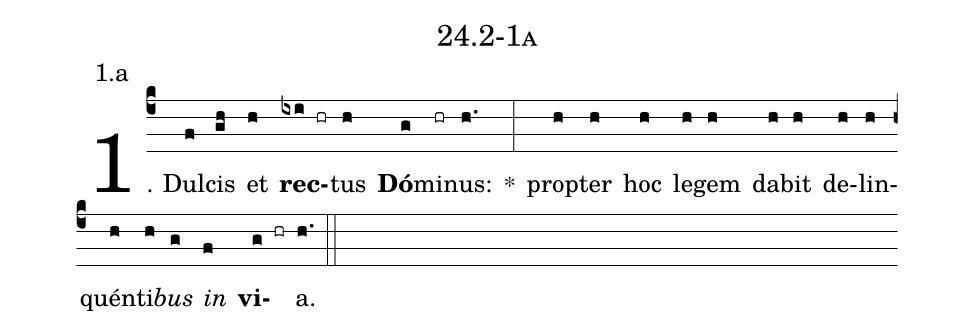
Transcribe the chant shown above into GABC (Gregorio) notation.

name: 24.2-1a;
annotation: 1.a;
%%
(c4)1. Dul(f)cis(gh) et(h) <b>rec</b>(ixi hr)tus(h) <b>Dó</b>(g)mi(hr)nus:(h.) *(:) prop(h)ter(h) hoc(h) le(h)gem(h) da(h)bit(h) de(h)lin(h)quén(h)ti(h)<i>bus</i>(g) <i>in</i>(f) <b>vi</b>(g hr)a.(h.) (::)


%E(h) u(h) o(g) u(f) a(g) e.(h.) (::)
